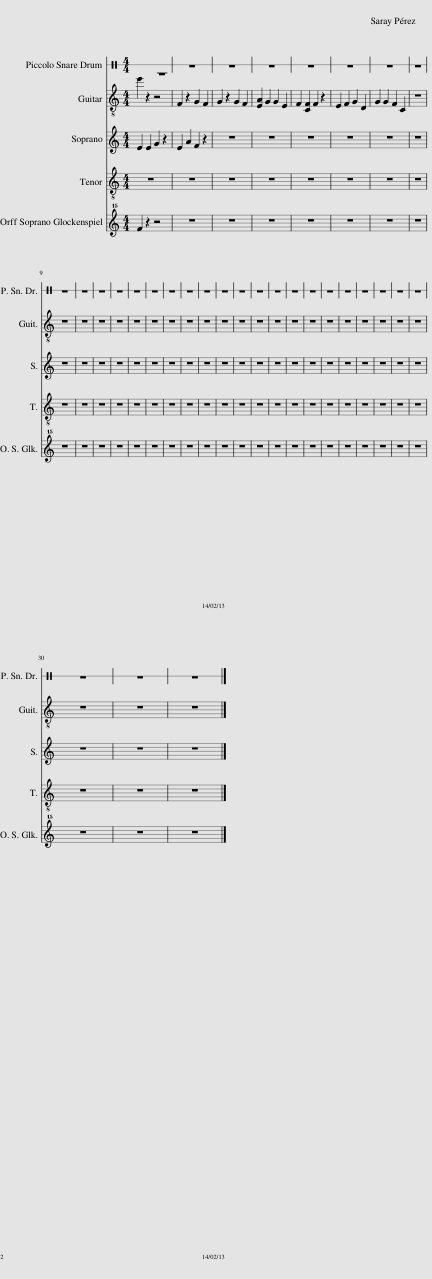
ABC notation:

X:1
%%score 1 2 3
L:1/8
M:4/4
I:linebreak $
K:C
V:1 treble-8
V:2 treble
V:3 treble+15
V:1
 e'2 z2 z4 | F2 z2 G2 F2 | G2 z2 G2 F2 | [EA]2 G2 G2 E2 | F2 [CF]2 F2 z2 | %5
 E2 F2 G2 D2 | G2 G2 F2 C2 | z8 |$ z8 | z8 | %10
 z8 | z8 | z8 | z8 | z8 | %15
 z8 | z8 | z8 | z8 | z8 | %20
 z8 | z8 | z8 | z8 | z8 | %25
 z8 | z8 | z8 | z8 |$ z8 | %30
 z8 | z8 |] %32
V:2
 E2 E2 G2 z2 | E2 A2 F2 z2 | z8 | z8 | z8 | %5
 z8 | z8 | z8 |$ z8 | z8 | %10
 z8 | z8 | z8 | z8 | z8 | %15
 z8 | z8 | z8 | z8 | z8 | %20
 z8 | z8 | z8 | z8 | z8 | %25
 z8 | z8 | z8 | z8 |$ z8 | %30
 z8 | z8 |] %32
V:3
 F2 z2 z4 | z8 | z8 | z8 | z8 | %5
 z8 | z8 | z8 |$ z8 | z8 | %10
 z8 | z8 | z8 | z8 | z8 | %15
 z8 | z8 | z8 | z8 | z8 | %20
 z8 | z8 | z8 | z8 | z8 | %25
 z8 | z8 | z8 | z8 |$ z8 | %30
 z8 | z8 |] %32
